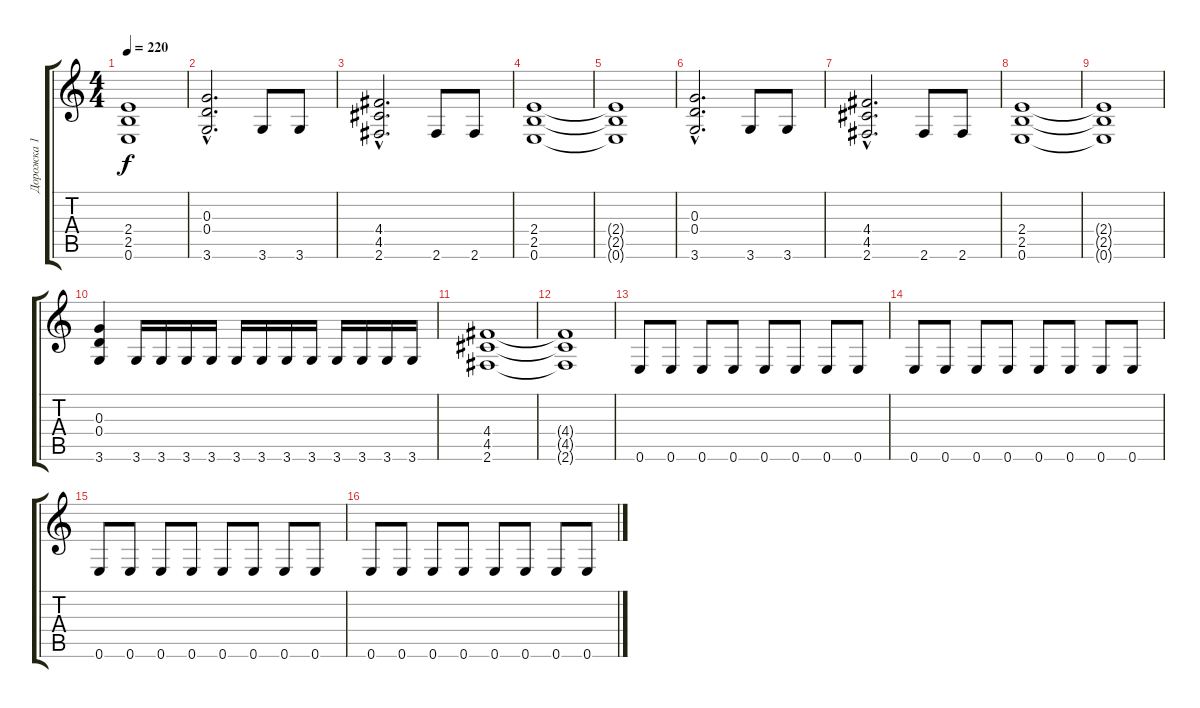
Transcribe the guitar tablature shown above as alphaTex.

\track ("Дорожка 1" "Дорожка 1") {instrument distortionguitar}
\staff {score tabs}
\tuning (E4 B3 G3 D3 A2 E2) {hide}
\ts (4 4)
\tempo 220
\clef g2
\ks c
(2.4{t} 2.5{t} 0.6{t}).1{dy f} |
(0.3{hac} 0.4{hac} 3.6{hac}).2{d} 3.6.8 3.6.8 |
(4.4{hac} 4.5{hac} 2.6{hac}).2{d} 2.6.8 2.6.8 |
(2.4 2.5 0.6).1 |
(2.4{t} 2.5{t} 0.6{t}).1 |
(0.3{hac} 0.4{hac} 3.6{hac}).2{d} 3.6.8 3.6.8 |
(4.4{hac} 4.5{hac} 2.6{hac}).2{d} 2.6.8 2.6.8 |
(2.4 2.5 0.6).1 |
(2.4{t} 2.5{t} 0.6{t}).1 |
(0.3 0.4 3.6).4 3.6.16 3.6.16 3.6.16 3.6.16 3.6.16 3.6.16 3.6.16 3.6.16 3.6.16 3.6.16 3.6.16 3.6.16 |
(4.4 4.5 2.6).1 |
(4.4{t} 4.5{t} 2.6{t}).1 |
0.6.8 0.6.8 0.6.8 0.6.8 0.6.8 0.6.8 0.6.8 0.6.8 |
0.6.8 0.6.8 0.6.8 0.6.8 0.6.8 0.6.8 0.6.8 0.6.8 |
0.6.8 0.6.8 0.6.8 0.6.8 0.6.8 0.6.8 0.6.8 0.6.8 |
0.6.8 0.6.8 0.6.8 0.6.8 0.6.8 0.6.8 0.6.8 0.6.8
